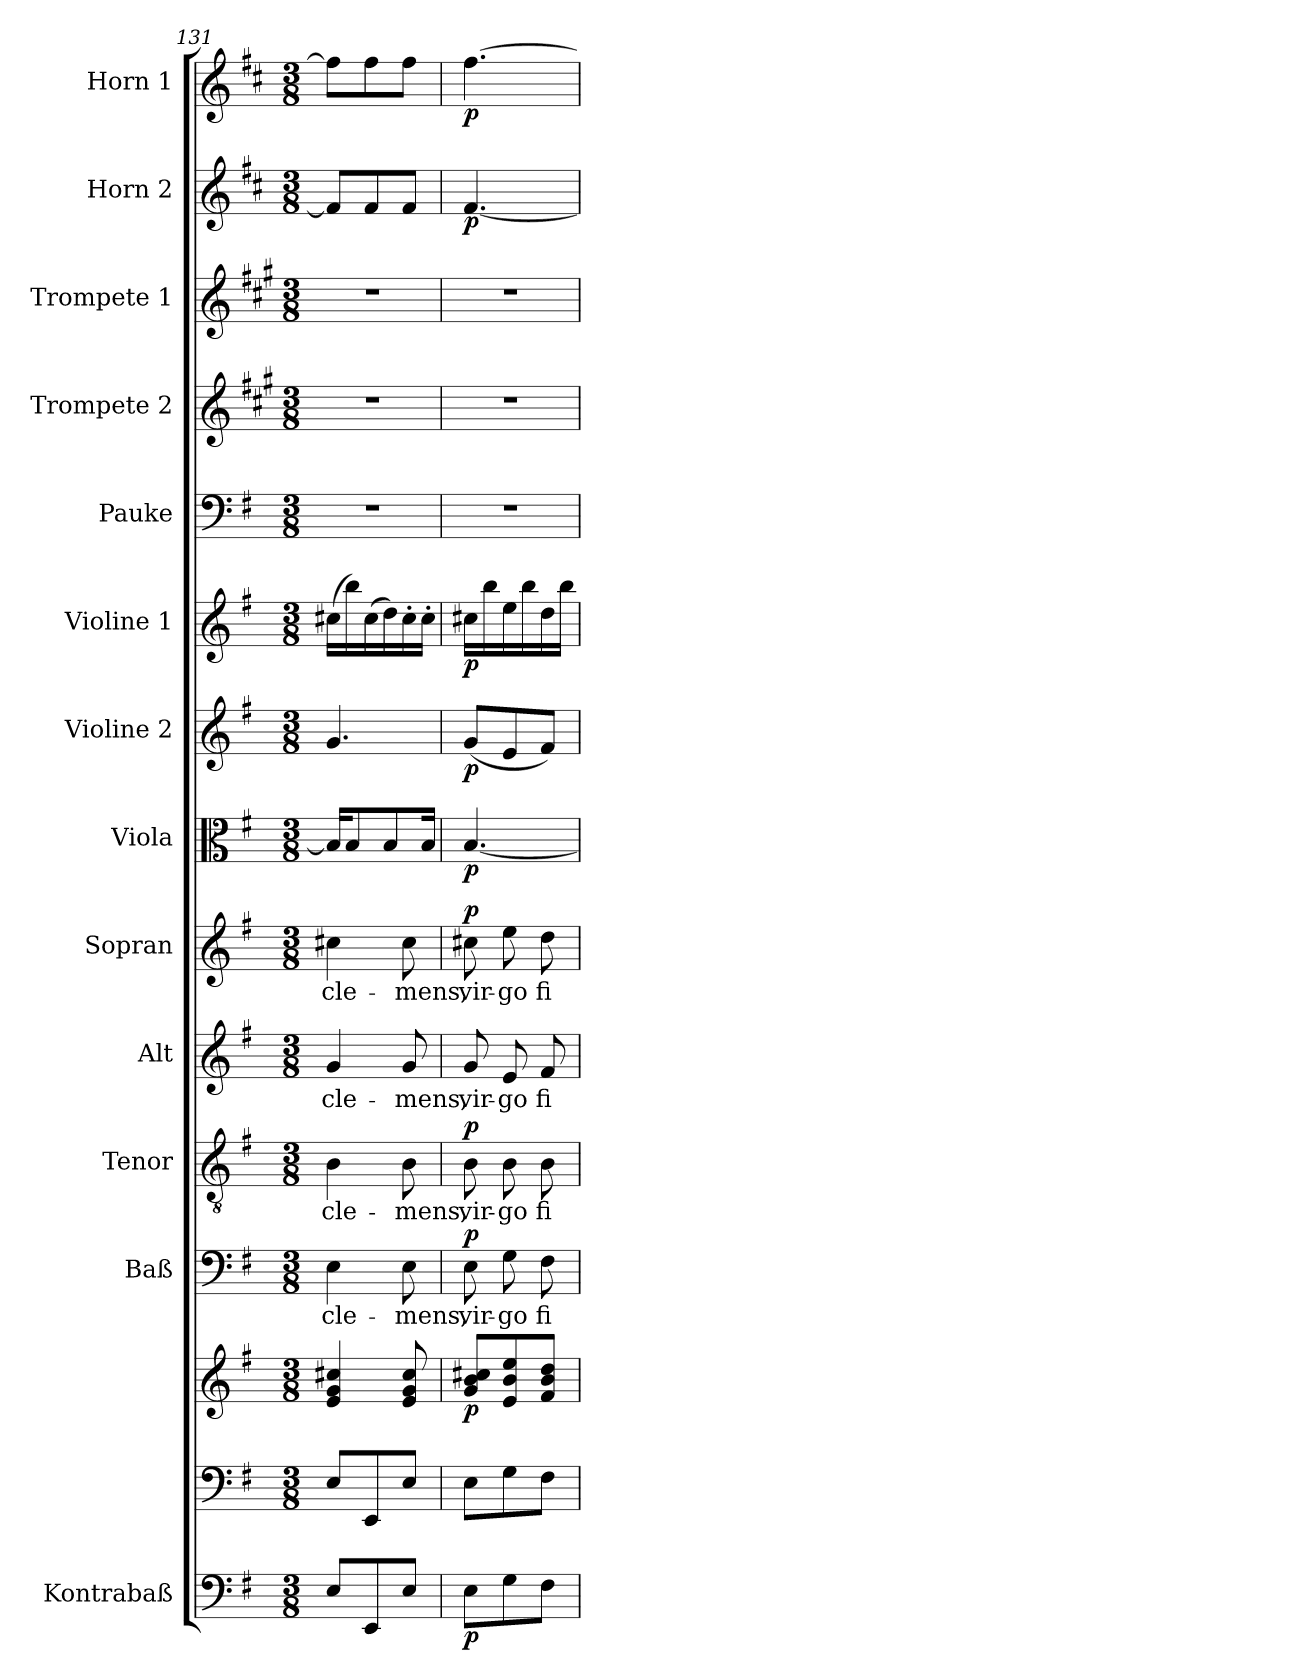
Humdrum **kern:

**kern	**dynam	**kern	**kern	**dynam	**kern	**text	**dynam	**kern	**text	**dynam	**kern	**text	**kern	**text	**dynam	**kern	**dynam	**kern	**dynam	**kern	**dynam	**kern	**kern	**kern	**kern	**dynam	**kern	**dynam
*part14	*part14	*part13	*part13	*part13	*part12	*part12	*part12	*part11	*part11	*part11	*part10	*part10	*part9	*part9	*part9	*part8	*part8	*part7	*part7	*part6	*part6	*part5	*part4	*part3	*part2	*part2	*part1	*part1
*staff15	*staff15	*staff14	*staff13	*staff13/14	*staff12	*staff12	*staff12	*staff11	*staff11	*staff11	*staff10	*staff10	*staff9	*staff9	*staff9	*staff8	*staff8	*staff7	*staff7	*staff6	*staff6	*staff5	*staff4	*staff3	*staff2	*staff2	*staff1	*staff1
*I"Kontrabaß	*	*	*	*	*I"Baß	*	*	*I"Tenor	*	*	*I"Alt	*	*I"Sopran	*	*	*I"Viola	*	*I"Violine 2	*	*I"Violine 1	*	*I"Pauke	*I"Trompete 2	*I"Trompete 1	*I"Horn 2	*	*I"Horn 1	*
*I'Kb.	*	*	*	*	*	*	*	*	*	*	*	*	*	*	*	*I'Vla.	*	*I'Vl. 2	*	*I'Vl. 1	*	*	*I'Tr. 2	*I'Tr. 1	*I'Hr. 2	*	*I'Hr. 1	*
!!LO:PB:g=z
*clefF4	*	*clefF4	*clefG2	*	*clefF4	*	*	*clefGv2	*	*	*clefG2	*	*clefG2	*	*	*clefC3	*	*clefG2	*	*clefG2	*	*clefF4	*clefG2	*clefG2	*clefG2	*	*clefG2	*
*ITrd7c12	*	*	*	*	*	*	*	*	*	*	*	*	*	*	*	*	*	*	*	*	*	*	*ITrd1c2	*ITrd1c2	*ITrd4c7	*	*ITrd4c7	*
*k[f#]	*	*k[f#]	*k[f#]	*	*k[f#]	*	*	*k[f#]	*	*	*k[f#]	*	*k[f#]	*	*	*k[f#]	*	*k[f#]	*	*k[f#]	*	*k[f#]	*k[f#]	*k[f#]	*k[f#]	*	*k[f#]	*
*G:	*	*G:	*G:	*	*G:	*	*	*G:	*	*	*G:	*	*G:	*	*	*G:	*	*G:	*	*G:	*	*G:	*G:	*G:	*G:	*	*G:	*
*M3/8	*	*M3/8	*M3/8	*	*M3/8	*	*	*M3/8	*	*	*M3/8	*	*M3/8	*	*	*M3/8	*	*M3/8	*	*M3/8	*	*M3/8	*M3/8	*M3/8	*M3/8	*	*M3/8	*
=131	=131	=131	=131	=131	=131	=131	=131	=131	=131	=131	=131	=131	=131	=131	=131	=131	=131	=131	=131	=131	=131	=131	=131	=131	=131	=131	=131	=131
!	!	!	!	!	!	!LO:LY:b	!	!	!LO:LY:b	!	!	!LO:LY:b	!	!LO:LY:b	!	!	!	!	!	!	!	!	!	!	!	!	!	!
8EE/L	.	8E/L	4e/ 4g/ 4cc#X/	.	4E\	cle-	.	4B\	cle-	.	4g/	cle-	4cc#X\	cle-	.	16B/KL]	.	4.g/	.	(>16cc#X\LL	.	4.r	4.r	4.r	8B/L]	.	8b\L]	.
.	.	.	.	.	.	.	.	.	.	.	.	.	.	.	.	8B/	.	.	.	16bb\)	.	.	.	.	.	.	.	.
8EEE/	.	8EE/	.	.	.	.	.	.	.	.	.	.	.	.	.	.	.	.	.	(>16cc#\	.	.	.	.	8B/	.	8b\	.
.	.	.	.	.	.	.	.	.	.	.	.	.	.	.	.	8B/	.	.	.	16dd\)	.	.	.	.	.	.	.	.
!	!	!	!	!	!	!LO:LY:b	!	!	!LO:LY:b	!	!	!LO:LY:b	!	!LO:LY:b	!	!	!	!	!	!	!	!	!	!	!	!	!	!
8EE/J	.	8E/J	8e/ 8g/ 8cc#/	.	8E\	-mens,	.	8B\	-mens,	.	8g/	-mens,	8cc#\	-mens,	.	.	.	.	.	16cc#'>\	.	.	.	.	8B/J	.	8b\J	.
.	.	.	.	.	.	.	.	.	.	.	.	.	.	.	.	16B/Jk	.	.	.	16cc#'>\JJ	.	.	.	.	.	.	.	.
=132	=132	=132	=132	=132	=132	=132	=132	=132	=132	=132	=132	=132	=132	=132	=132	=132	=132	=132	=132	=132	=132	=132	=132	=132	=132	=132	=132	=132
!	!LO:DY:b	!	!	!LO:DY:b	!	!LO:LY:b	!LO:DY:a	!	!LO:LY:b	!LO:DY:a	!	!LO:LY:b	!	!LO:LY:b	!LO:DY:a	!	!LO:DY:b	!	!LO:DY:b	!	!LO:DY:b	!	!	!	!	!LO:DY:b	!	!LO:DY:b
8EE\L	p	8E\L	8g/ 8b/ 8cc#X/L	p	8E\	vir-	p	8B\	vir-	p	8g/	vir-	8cc#X\	vir-	p	[4.B/	p	(<8g/L	p	16cc#X\LL	p	4.r	4.r	4.r	[4.B/	p	[4.b\	p
.	.	.	.	.	.	.	.	.	.	.	.	.	.	.	.	.	.	.	.	16bb\	.	.	.	.	.	.	.	.
!	!	!	!	!	!	!LO:LY:b	!	!	!LO:LY:b	!	!	!LO:LY:b	!	!LO:LY:b	!	!	!	!	!	!	!	!	!	!	!	!	!	!
8GG\	.	8G\	8e/ 8b/ 8ee/	.	8G\	-go	.	8B\	-go	.	8e/	-go	8ee\	-go	.	.	.	8e/	.	16ee\	.	.	.	.	.	.	.	.
.	.	.	.	.	.	.	.	.	.	.	.	.	.	.	.	.	.	.	.	16bb\	.	.	.	.	.	.	.	.
!	!	!	!	!	!	!LO:LY:b	!	!	!LO:LY:b	!	!	!LO:LY:b	!	!LO:LY:b	!	!	!	!	!	!	!	!	!	!	!	!	!	!
8FF#\J	.	8F#\J	8f#/ 8b/ 8dd/J	.	8F#\	fi-	.	8B\	fi-	.	8f#/	fi-	8dd\	fi-	.	.	.	8f#/J)	.	16dd\	.	.	.	.	.	.	.	.
.	.	.	.	.	.	.	.	.	.	.	.	.	.	.	.	.	.	.	.	16bb\JJ	.	.	.	.	.	.	.	.
=	=	=	=	=	=	=	=	=	=	=	=	=	=	=	=	=	=	=	=	=	=	=	=	=	=	=	=	=
*-	*-	*-	*-	*-	*-	*-	*-	*-	*-	*-	*-	*-	*-	*-	*-	*-	*-	*-	*-	*-	*-	*-	*-	*-	*-	*-	*-	*-
